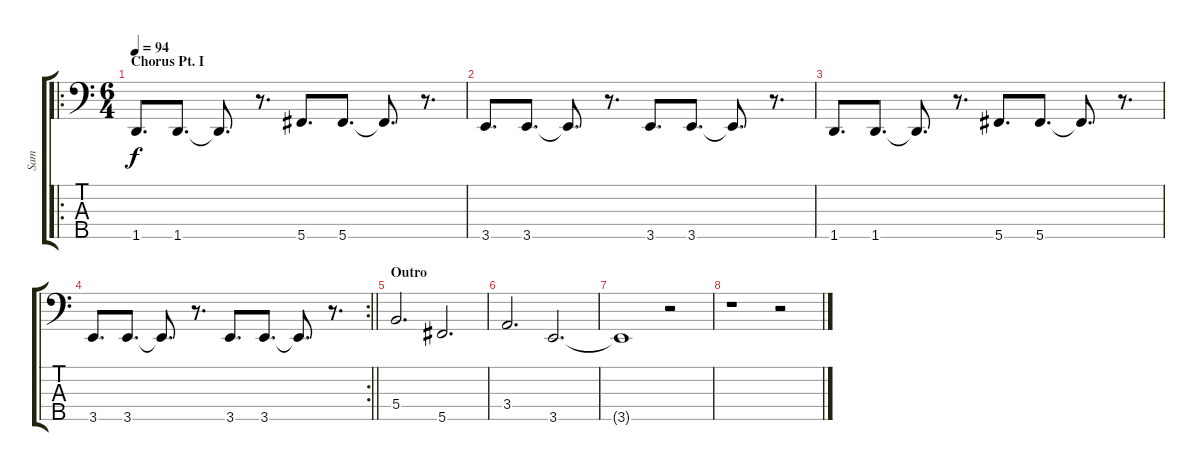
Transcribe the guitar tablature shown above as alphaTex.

\track ("Sam" "Sam") {instrument electricbassfinger}
\staff {score tabs}
\tuning (A2 E2 B1 Gb1 Db1) {hide}
\ro
\ts (6 4)
\section ("" "Chorus Pt. I")
\tempo 94
\clef f4
\ks c
1.5.8{d dy f volume 4 instrument distortionguitar} 1.5.8{d} 1.5{t}.8{d} r.8{d} 5.5.8{d} 5.5.8{d} 5.5{t}.8{d} r.8{d} |
3.5.8{d} 3.5.8{d} 3.5{t}.8{d} r.8{d} 3.5.8{d} 3.5.8{d} 3.5{t}.8{d} r.8{d} |
1.5.8{d} 1.5.8{d} 1.5{t}.8{d} r.8{d} 5.5.8{d} 5.5.8{d} 5.5{t}.8{d} r.8{d} |
\rc 2
\barLineRight lightlight
3.5.8{d} 3.5.8{d} 3.5{t}.8{d} r.8{d} 3.5.8{d} 3.5.8{d} 3.5{t}.8{d} r.8{d} |
\section ("" "Outro")
5.4.2{d volume 14 instrument electricbassfinger} 5.5.2{d} |
3.4.2{d} 3.5.2{d} |
3.5{t}.1 r.2 |
r.1 r.2
